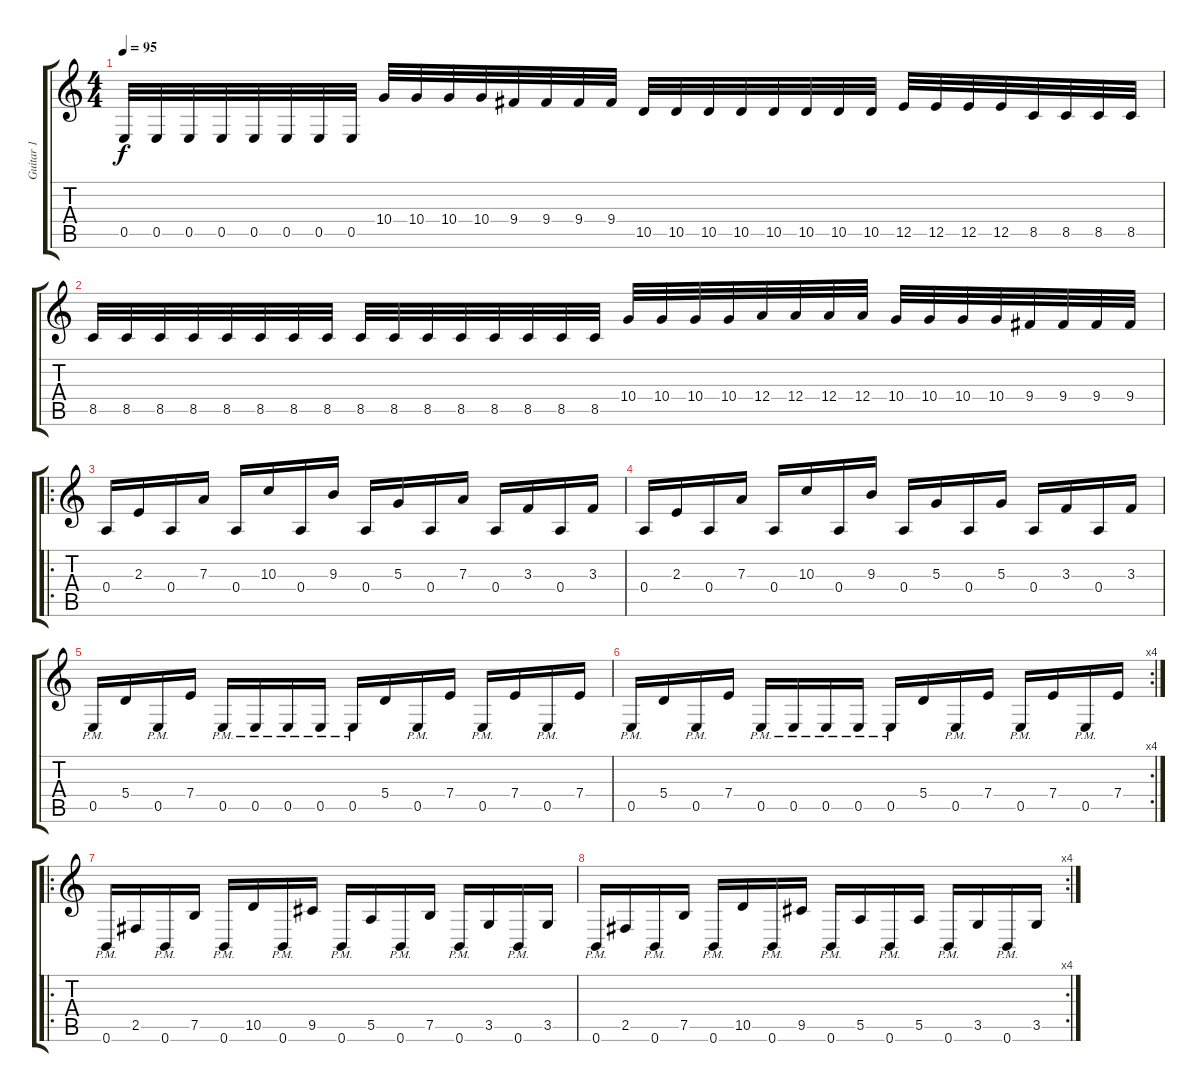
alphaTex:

\track ("Guitar 1" "Guitar 1") {instrument distortionguitar}
\staff {score tabs}
\tuning (B3 Gb3 D3 A2 E2 B1) {hide}
\ts (4 4)
\tempo 95
\clef g2
\ks c
0.5.32{dy f} 0.5.32 0.5.32 0.5.32 0.5.32 0.5.32 0.5.32 0.5.32 10.4.32 10.4.32 10.4.32 10.4.32 9.4.32 9.4.32 9.4.32 9.4.32 10.5.32 10.5.32 10.5.32 10.5.32 10.5.32 10.5.32 10.5.32 10.5.32 12.5.32 12.5.32 12.5.32 12.5.32 8.5.32 8.5.32 8.5.32 8.5.32 |
8.5.32 8.5.32 8.5.32 8.5.32 8.5.32 8.5.32 8.5.32 8.5.32 8.5.32 8.5.32 8.5.32 8.5.32 8.5.32 8.5.32 8.5.32 8.5.32 10.4.32 10.4.32 10.4.32 10.4.32 12.4.32 12.4.32 12.4.32 12.4.32 10.4.32 10.4.32 10.4.32 10.4.32 9.4.32 9.4.32 9.4.32 9.4.32 |
\ro
0.4.16 2.3.16 0.4.16 7.3.16 0.4.16 10.3.16 0.4.16 9.3.16 0.4.16 5.3.16 0.4.16 7.3.16 0.4.16 3.3.16 0.4.16 3.3.16 |
0.4.16 2.3.16 0.4.16 7.3.16 0.4.16 10.3.16 0.4.16 9.3.16 0.4.16 5.3.16 0.4.16 5.3.16 0.4.16 3.3.16 0.4.16 3.3.16 |
0.5{pm}.16 5.4.16 0.5{pm}.16 7.4.16 0.5{pm}.16 0.5{pm}.16 0.5{pm}.16 0.5{pm}.16 0.5{pm}.16 5.4.16 0.5{pm}.16 7.4.16 0.5{pm}.16 7.4.16 0.5{pm}.16 7.4.16 |
\rc 4
0.5{pm}.16 5.4.16 0.5{pm}.16 7.4.16 0.5{pm}.16 0.5{pm}.16 0.5{pm}.16 0.5{pm}.16 0.5{pm}.16 5.4.16 0.5{pm}.16 7.4.16 0.5{pm}.16 7.4.16 0.5{pm}.16 7.4.16 |
\ro
0.6{pm}.16 2.5.16 0.6{pm}.16 7.5.16 0.6{pm}.16 10.5.16 0.6{pm}.16 9.5.16 0.6{pm}.16 5.5.16 0.6{pm}.16 7.5.16 0.6{pm}.16 3.5.16 0.6{pm}.16 3.5.16 |
\rc 4
0.6{pm}.16 2.5.16 0.6{pm}.16 7.5.16 0.6{pm}.16 10.5.16 0.6{pm}.16 9.5.16 0.6{pm}.16 5.5.16 0.6{pm}.16 5.5.16 0.6{pm}.16 3.5.16 0.6{pm}.16 3.5.16
